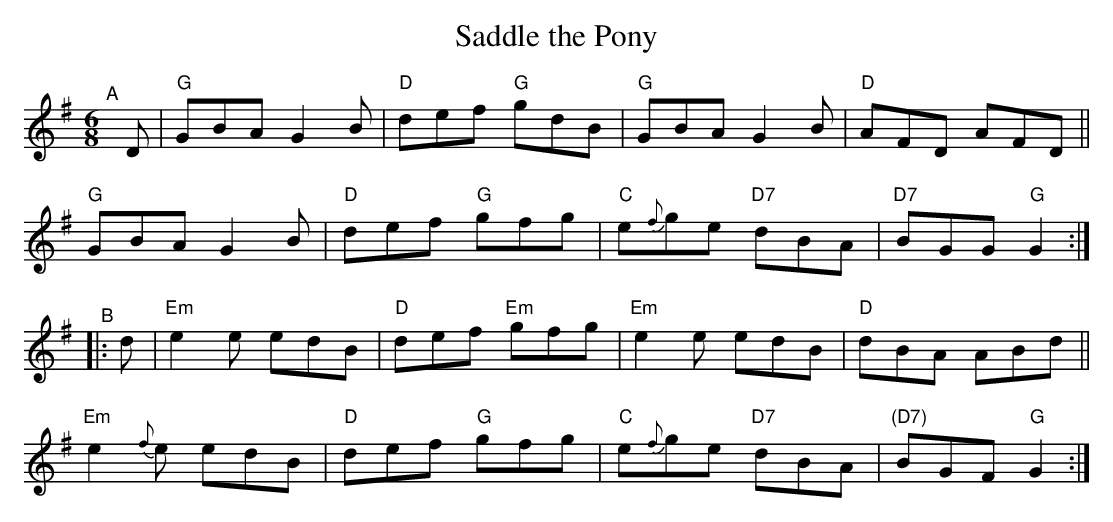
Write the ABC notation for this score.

X:1
T: Saddle the Pony
M: 6/8
K: G
"^A"[|] D |\
"G"GBA G2B | "D"def "G"gdB | "G"GBA G2B | "D"AFD AFD ||
"G"GBA G2B | "D"def "G"gfg | "C"e{f}ge "D7"dBA | "D7"BGG "G"G2 :|
"^B"|: d |\
"Em"e2e edB | "D"def "Em"gfg | "Em"e2e edB | "D"dBA ABd ||
"Em"e2{f}e edB | "D"def "G"gfg | "C"e{f}ge "D7"dBA | "(D7)"BGF "G"G2 :|
